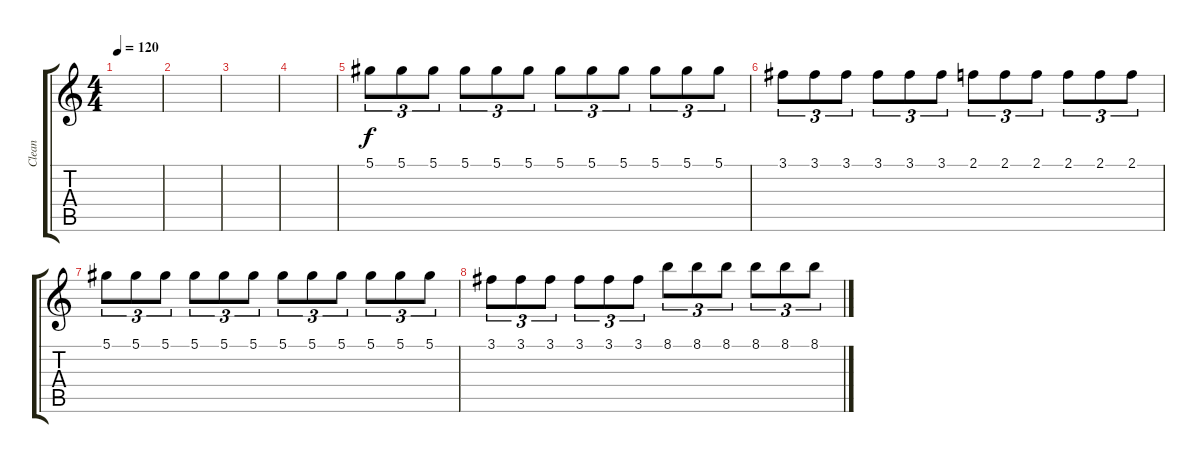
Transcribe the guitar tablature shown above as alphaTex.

\track ("Clean" "Clean") {instrument acousticguitarsteel}
\staff {score tabs}
\tuning (Eb4 Bb3 Gb3 Db3 Ab2 Eb2) {hide}
\ts (4 4)
\tempo 120
\clef g2
\ks c
|
|
|
|
5.1.8{tu (3 2)} 5.1.8{tu (3 2)} 5.1.8{tu (3 2)} 5.1.8{tu (3 2)} 5.1.8{tu (3 2)} 5.1.8{tu (3 2)} 5.1.8{tu (3 2)} 5.1.8{tu (3 2)} 5.1.8{tu (3 2)} 5.1.8{tu (3 2)} 5.1.8{tu (3 2)} 5.1.8{tu (3 2)} |
3.1.8{tu (3 2)} 3.1.8{tu (3 2)} 3.1.8{tu (3 2)} 3.1.8{tu (3 2)} 3.1.8{tu (3 2)} 3.1.8{tu (3 2)} 2.1.8{tu (3 2)} 2.1.8{tu (3 2)} 2.1.8{tu (3 2)} 2.1.8{tu (3 2)} 2.1.8{tu (3 2)} 2.1.8{tu (3 2)} |
5.1.8{tu (3 2)} 5.1.8{tu (3 2)} 5.1.8{tu (3 2)} 5.1.8{tu (3 2)} 5.1.8{tu (3 2)} 5.1.8{tu (3 2)} 5.1.8{tu (3 2)} 5.1.8{tu (3 2)} 5.1.8{tu (3 2)} 5.1.8{tu (3 2)} 5.1.8{tu (3 2)} 5.1.8{tu (3 2)} |
3.1.8{tu (3 2)} 3.1.8{tu (3 2)} 3.1.8{tu (3 2)} 3.1.8{tu (3 2)} 3.1.8{tu (3 2)} 3.1.8{tu (3 2)} 8.1.8{tu (3 2)} 8.1.8{tu (3 2)} 8.1.8{tu (3 2)} 8.1.8{tu (3 2)} 8.1.8{tu (3 2)} 8.1.8{tu (3 2)}
